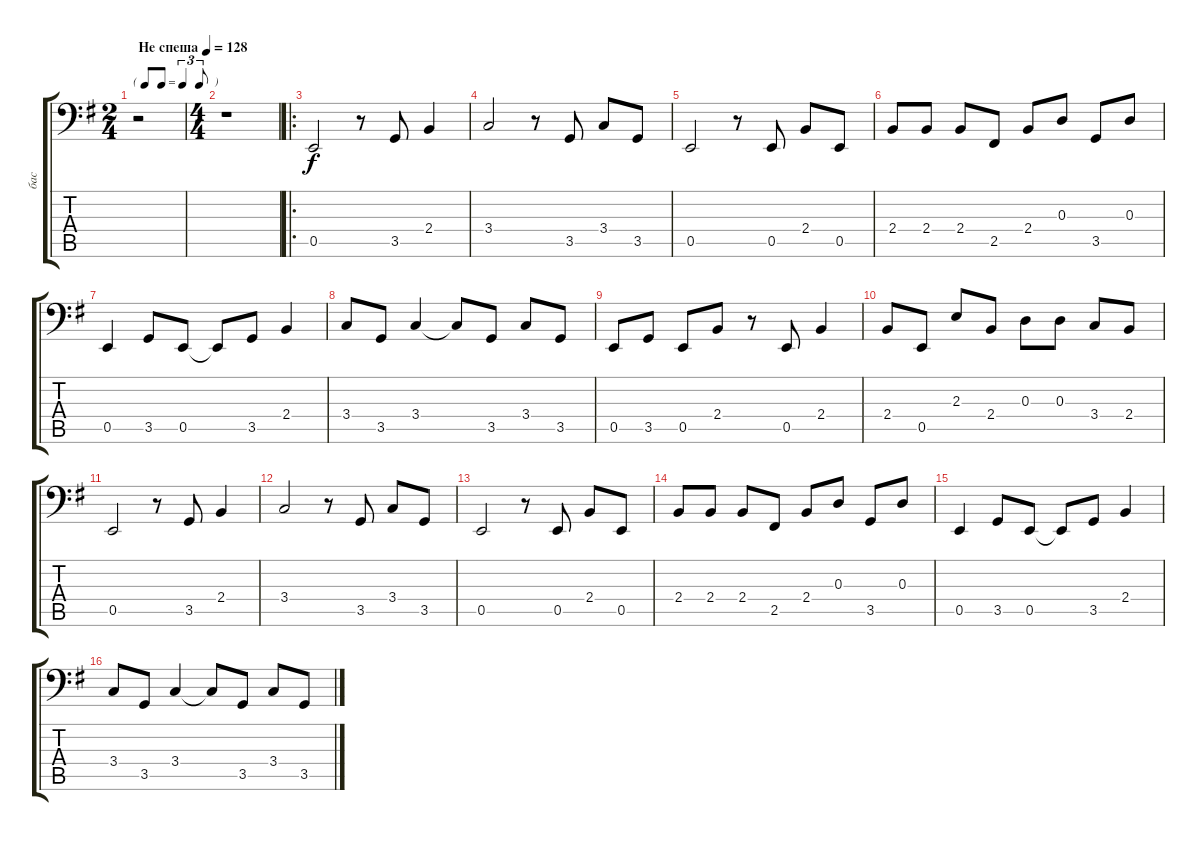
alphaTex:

\track ("бас" "бас") {instrument electricbasspick}
\staff {score tabs}
\tuning (C3 G2 D2 A1 E1 B0) {hide}
\ts (2 4)
\tf triplet8th
\tempo (128 "Не спеша")
\clef f4
\ks eminor
r.2{dy f instrument electricbasspick} |
\ts (4 4)
r.1 |
\ro
0.5.2 r.8 3.5.8 2.4.4 |
3.4.2 r.8 3.5.8 3.4.8 3.5.8 |
0.5.2 r.8 0.5.8 2.4.8 0.5.8 |
2.4.8 2.4.8 2.4.8 2.5.8 2.4.8 0.3.8 3.5.8 0.3.8 |
0.5.4 3.5.8 0.5.8 0.5{t}.8 3.5.8 2.4.4 |
3.4.8 3.5.8 3.4.4 3.4{t}.8 3.5.8 3.4.8 3.5.8 |
0.5.8 3.5.8 0.5.8 2.4.8 r.8 0.5.8 2.4.4 |
2.4.8 0.5.8 2.3.8 2.4.8 0.3.8 0.3.8 3.4.8 2.4.8 |
0.5.2 r.8 3.5.8 2.4.4 |
3.4.2 r.8 3.5.8 3.4.8 3.5.8 |
0.5.2 r.8 0.5.8 2.4.8 0.5.8 |
2.4.8 2.4.8 2.4.8 2.5.8 2.4.8 0.3.8 3.5.8 0.3.8 |
0.5.4 3.5.8 0.5.8 0.5{t}.8 3.5.8 2.4.4 |
3.4.8 3.5.8 3.4.4 3.4{t}.8 3.5.8 3.4.8 3.5.8
